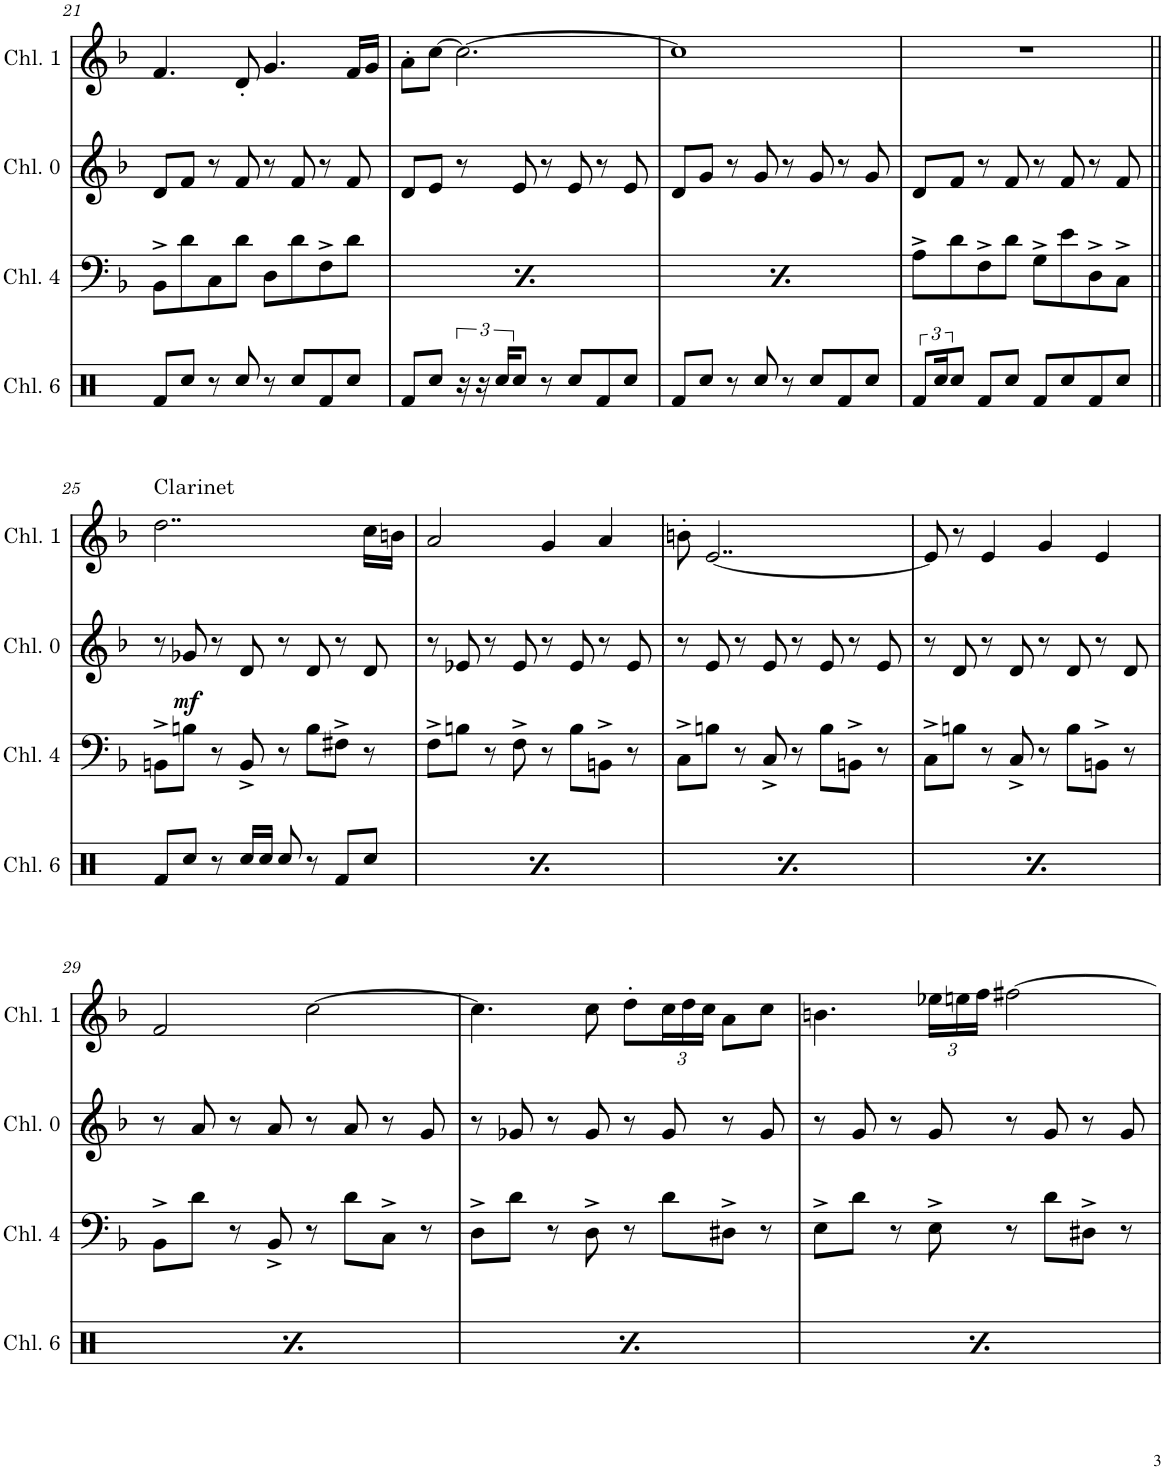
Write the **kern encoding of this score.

**kern	**kern	**kern	**dynam	**kern
*part4	*part3	*part2	*part2	*part1
*staff4	*staff3	*staff2	*staff2	*staff1
*I"Channel 6	*I"Channel 4	*I"Channel 0	*	*I"Channel 1
*I'Chl. 6	*I'Chl. 4	*I'Chl. 0	*	*I'Chl. 1
!!LO:PB:g=z
*clefX	*clefF4	*clefG2	*	*clefG2
*k[]	*k[b-]	*k[b-]	*	*k[b-]
*M4/4	*M4/4	*M4/4	*	*M4/4
*met(c)	*met(c)	*met(c)	*	*met(c)
=21	=21	=21	=21	=21
8Rf/L	8BB-^\L	8d/L	.	4.f/
8Rcc/J	8d\	8f/J	.	.
8r	8C\	8r	.	.
8Rcc/	8d\J	8f/	.	8d'/
8r	8D\L	8r	.	4.g/
8Rcc/L	8d\	8f/	.	.
8Rf/	8F^\	8r	.	.
8Rcc/J	8d\J	8f/	.	16f/LL
.	.	.	.	16g/JJ
=22	=22	=22	=22	=22
8Rf/L	8BB-^\L	8d/L	.	8a'\L
8Rcc/J	8d\	8e/J	.	[8cc\J
24r	8C\	8r	.	2.cc\_
24r	.	.	.	.
24Rcc/KL	.	.	.	.
8Rcc/J	8d\J	8e/	.	.
8r	8D\L	8r	.	.
8Rcc/L	8d\	8e/	.	.
8Rf/	8F^\	8r	.	.
8Rcc/J	8d\J	8e/	.	.
=23	=23	=23	=23	=23
8Rf/L	8BB-^\L	8d/L	.	1cc]
8Rcc/J	8d\	8g/J	.	.
8r	8C\	8r	.	.
8Rcc/	8d\J	8g/	.	.
8r	8D\L	8r	.	.
8Rcc/L	8d\	8g/	.	.
8Rf/	8F^\	8r	.	.
8Rcc/J	8d\J	8g/	.	.
=24	=24	=24	=24	=24
12Rf/L	8A^\L	8d/L	.	1r
24Rcc/K	.	.	.	.
8Rcc/J	8d\	8f/J	.	.
8Rf/L	8F^\	8r	.	.
8Rcc/J	8d\J	8f/	.	.
8Rf/L	8G^\L	8r	.	.
8Rcc/	8e\	8f/	.	.
8Rf/	8D^\	8r	.	.
8Rcc/J	8C^\J	8f/	.	.
!!LO:LB:g=z
=25||	=25||	=25||	=25||	=25||
!	!	!	!	!LO:TX:a:t=Clarinet
8Rf/L	8BBn^\L	8r	.	2..dd\
!	!	!	!LO:DY:b	!
8Rcc/J	8Bn\J	8g-X/	mf	.
8r	8r	8r	.	.
16Rcc/LL	8BB^/	8d/	.	.
16Rcc/JJ	.	.	.	.
8Rcc/	8r	8r	.	.
8r	8B\L	8d/	.	.
8Rf/L	8F#X^\J	8r	.	.
8Rcc/J	8r	8d/	.	16cc\LL
.	.	.	.	16bn\JJ
=26	=26	=26	=26	=26
8Rf/L	8F^\L	8r	.	2a/
8Rcc/J	8Bn\J	8e-X/	.	.
8r	8r	8r	.	.
16Rcc/LL	8F^\	8e-/	.	.
16Rcc/JJ	.	.	.	.
8Rcc/	8r	8r	.	4g/
8r	8B\L	8e-/	.	.
8Rf/L	8BBn^\J	8r	.	4a/
8Rcc/J	8r	8e-/	.	.
=27	=27	=27	=27	=27
8Rf/L	8C^\L	8r	.	8bn'\
8Rcc/J	8Bn\J	8e/	.	[2..e/
8r	8r	8r	.	.
16Rcc/LL	8C^/	8e/	.	.
16Rcc/JJ	.	.	.	.
8Rcc/	8r	8r	.	.
8r	8B\L	8e/	.	.
8Rf/L	8BBn^\J	8r	.	.
8Rcc/J	8r	8e/	.	.
=28	=28	=28	=28	=28
8Rf/L	8C^\L	8r	.	8e/]
8Rcc/J	8Bn\J	8d/	.	8r
8r	8r	8r	.	4e/
16Rcc/LL	8C^/	8d/	.	.
16Rcc/JJ	.	.	.	.
8Rcc/	8r	8r	.	4g/
8r	8B\L	8d/	.	.
8Rf/L	8BBn^\J	8r	.	4e/
8Rcc/J	8r	8d/	.	.
!!LO:LB:g=z
=29	=29	=29	=29	=29
8Rf/L	8BB-^\L	8r	.	2f/
8Rcc/J	8d\J	8a/	.	.
8r	8r	8r	.	.
16Rcc/LL	8BB-^/	8a/	.	.
16Rcc/JJ	.	.	.	.
8Rcc/	8r	8r	.	[2cc\
8r	8d\L	8a/	.	.
8Rf/L	8C^\J	8r	.	.
8Rcc/J	8r	8g/	.	.
=30	=30	=30	=30	=30
8Rf/L	8D^\L	8r	.	4.cc\]
8Rcc/J	8d\J	8g-X/	.	.
8r	8r	8r	.	.
16Rcc/LL	8D^\	8g-/	.	8cc\
16Rcc/JJ	.	.	.	.
8Rcc/	8r	8r	.	8dd'\L
*	*	*	*	*Xbrackettup
8r	8d\L	8g-/	.	24cc\L
.	.	.	.	24dd\
.	.	.	.	24cc\JJ
8Rf/L	8D#X^\J	8r	.	8a\L
8Rcc/J	8r	8g-/	.	8cc\J
=31	=31	=31	=31	=31
8Rf/L	8E^\L	8r	.	4.bn\
8Rcc/J	8d\J	8g/	.	.
8r	8r	8r	.	.
16Rcc/LL	8E^\	8g/	.	24ee-X\LL
.	.	.	.	24een\
16Rcc/JJ	.	.	.	.
.	.	.	.	24ff\JJ
8Rcc/	8r	8r	.	[2ffn\
8r	8d\L	8g/	.	.
8Rf/L	8D#X^\J	8r	.	.
8Rcc/J	8r	8g/	.	.
=	=	=	=	=
*-	*-	*-	*-	*-
